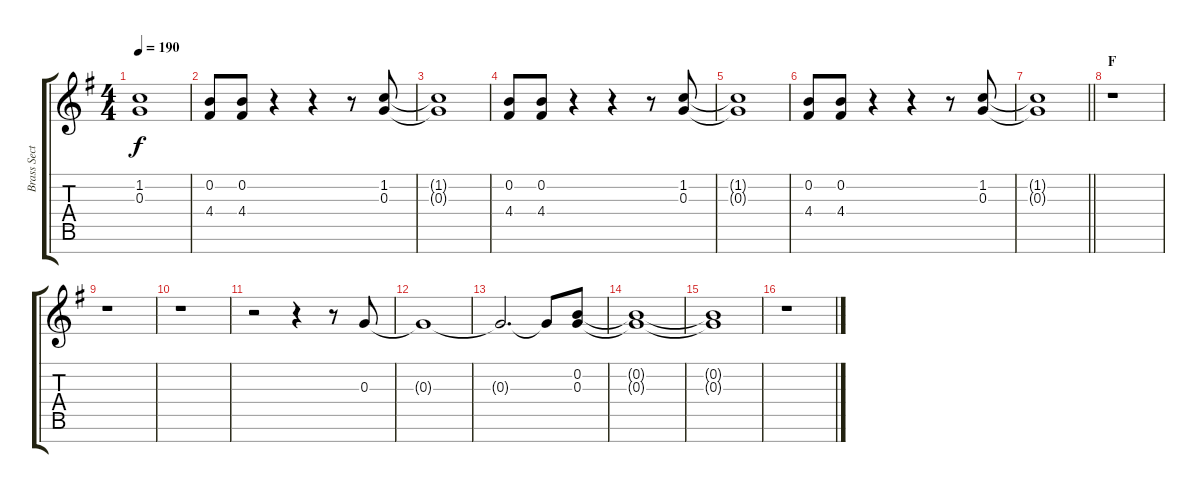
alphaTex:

\track ("Brass Section I" "Brass Sect") {instrument brasssection}
\staff {score tabs}
\tuning (E5 B4 G4 D4 A3 E3 B2) {hide}
\ts (4 4)
\tempo 190
\clef g2
\ks g
(1.2{t} 0.3{t}).1{dy f} |
(0.2 4.4).8 (0.2 4.4).8 r.4 r.4 r.8 (1.2 0.3).8 |
(1.2{t} 0.3{t}).1 |
(0.2 4.4).8 (0.2 4.4).8 r.4 r.4 r.8 (1.2 0.3).8 |
(1.2{t} 0.3{t}).1 |
(0.2 4.4).8 (0.2 4.4).8 r.4 r.4 r.8 (1.2 0.3).8 |
\barLineRight lightlight
(1.2{t} 0.3{t}).1 |
\section ("" "F")
r.1 |
r.1 |
r.1 |
r.2 r.4 r.8 0.3.8 |
0.3{t}.1 |
0.3{t}.2{d} 0.3{t}.8 (0.2 0.3).8 |
(0.2{t} 0.3{t}).1 |
(0.2{t} 0.3{t}).1 |
r.1
